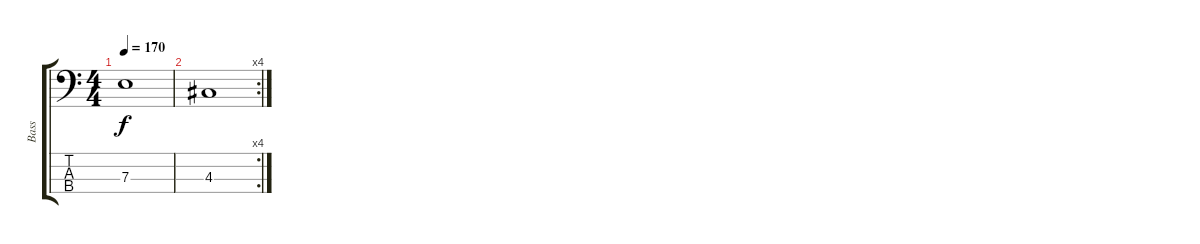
\track ("Bass" "Bass") {instrument electricbasspick}
\staff {score tabs}
\tuning (G2 D2 A1 D1) {hide}
\ts (4 4)
\tempo 170
\clef f4
\ks c
7.3.1{dy f} |
\rc 4
4.3.1
